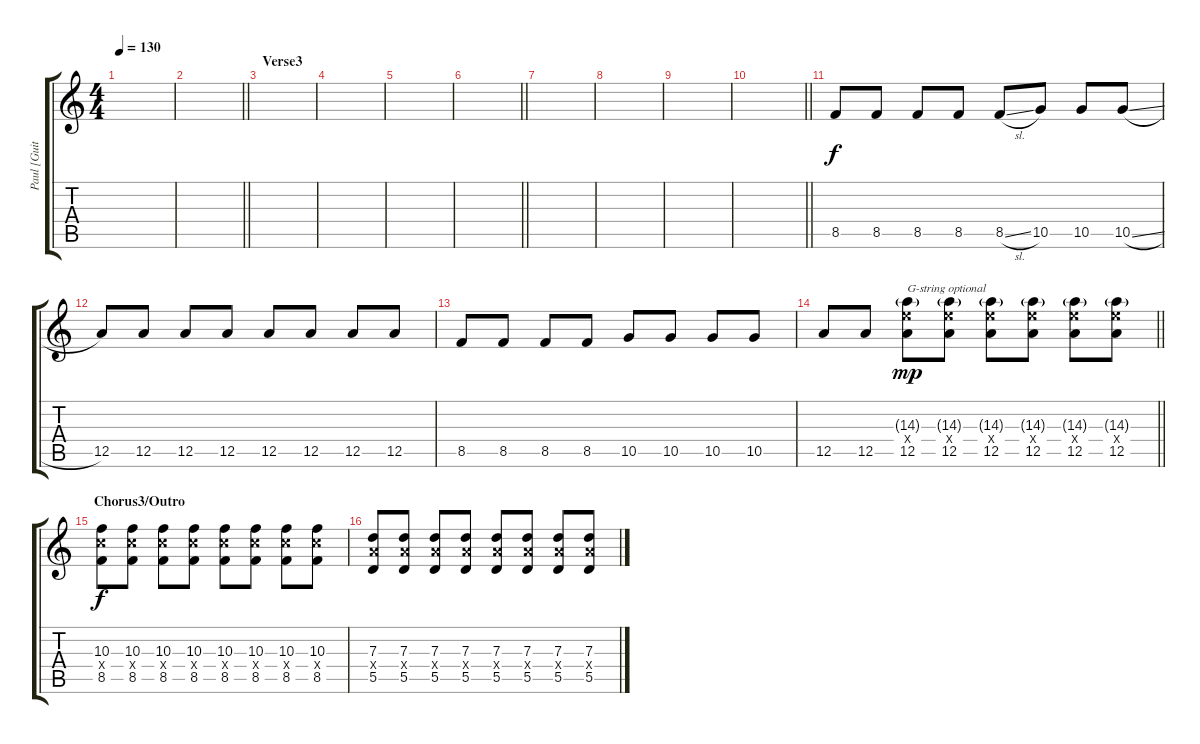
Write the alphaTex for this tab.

\track ("Paul [Guitar2]" "Paul [Guit") {instrument overdrivenguitar}
\staff {score tabs}
\tuning (E4 B3 G3 D3 A2 E2) {hide}
\ts (4 4)
\tempo 130
\clef g2
\ks c
|
\barLineRight lightlight
|
\section ("" "Verse3")
|
|
|
\barLineRight lightlight
|
|
|
|
\barLineRight lightlight
|
8.5.8 8.5.8 8.5.8 8.5.8 8.5{sl}.8 10.5.8 10.5.8 10.5{sl}.8 |
12.5.8 12.5.8 12.5.8 12.5.8 12.5.8 12.5.8 12.5.8 12.5.8 |
8.5.8 8.5.8 8.5.8 8.5.8 10.5.8 10.5.8 10.5.8 10.5.8 |
\barLineRight lightlight
12.5.8 12.5.8 (14.3{g} 14.4{x} 12.5).8{txt "G-string optional" dy mp} (14.3{g} 14.4{x} 12.5).8 (14.3{g} 14.4{x} 12.5).8 (14.3{g} 14.4{x} 12.5).8 (14.3{g} 14.4{x} 12.5).8 (14.3{g} 14.4{x} 12.5).8 |
\section ("" "Chorus3/Outro")
(10.3 10.4{x} 8.5).8{dy f} (10.3 10.4{x} 8.5).8 (10.3 10.4{x} 8.5).8 (10.3 10.4{x} 8.5).8 (10.3 10.4{x} 8.5).8 (10.3 10.4{x} 8.5).8 (10.3 10.4{x} 8.5).8 (10.3 10.4{x} 8.5).8 |
(7.3 7.4{x} 5.5).8 (7.3 7.4{x} 5.5).8 (7.3 7.4{x} 5.5).8 (7.3 7.4{x} 5.5).8 (7.3 7.4{x} 5.5).8 (7.3 7.4{x} 5.5).8 (7.3 7.4{x} 5.5).8 (7.3 7.4{x} 5.5).8
